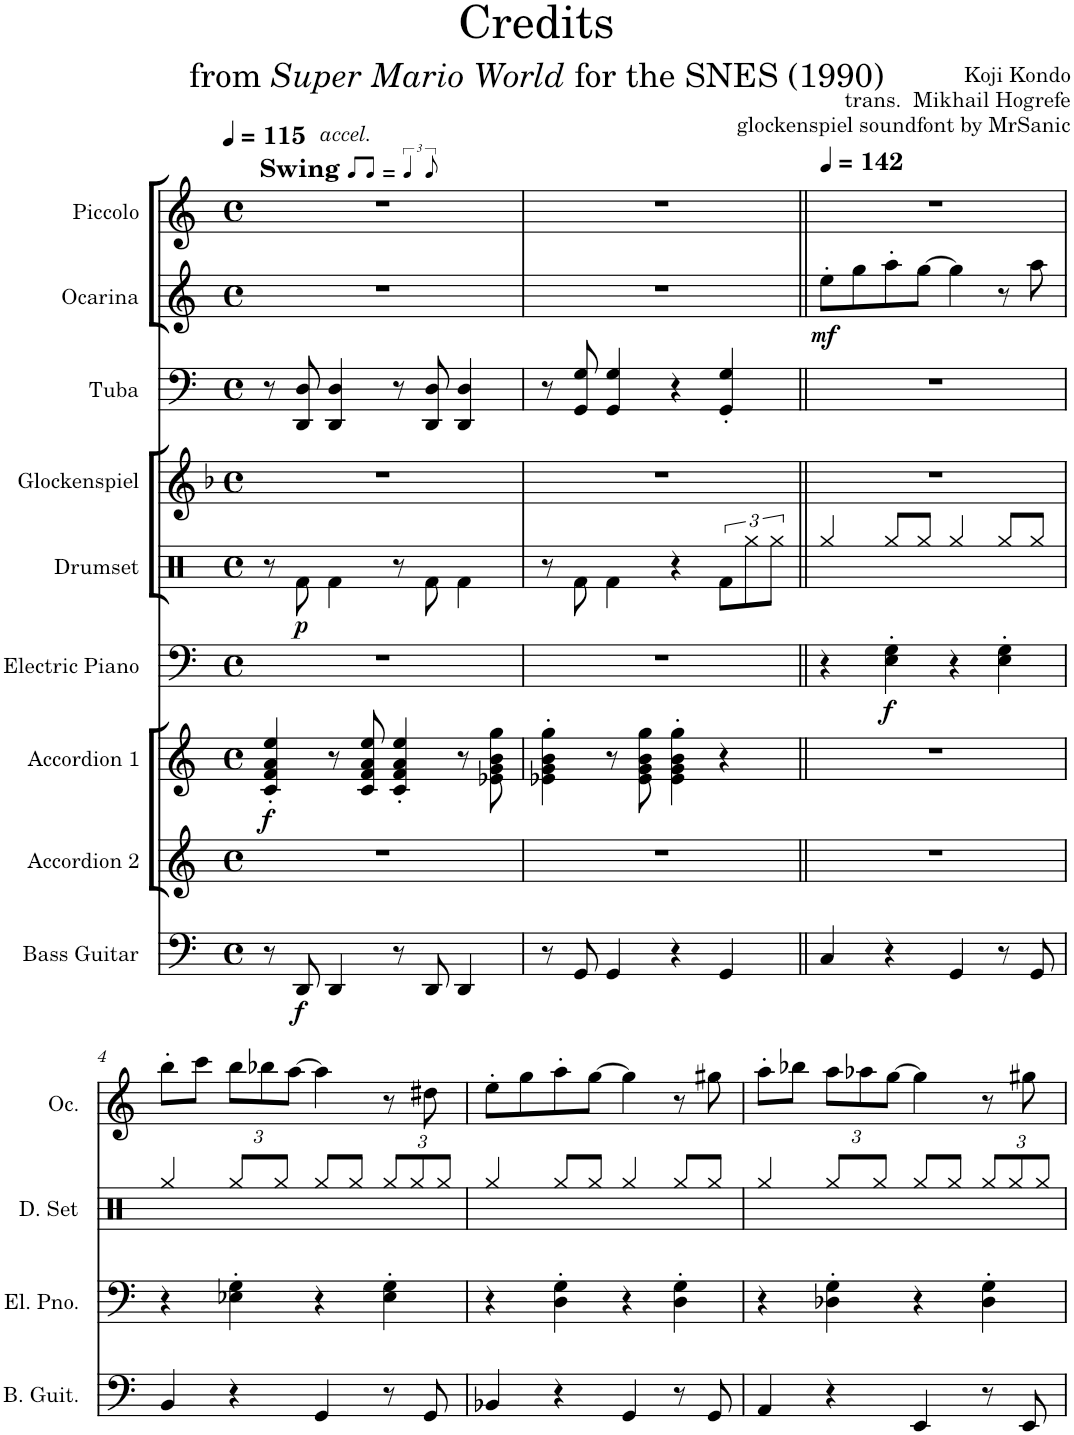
**kern	**dynam	**kern	**kern	**dynam	**kern	**dynam	**kern	**dynam	**kern	**kern	**kern	**dynam	**kern
*part9	*part9	*part8	*part7	*part7	*part6	*part6	*part5	*part5	*part4	*part3	*part2	*part2	*part1
*staff9	*staff9	*staff8	*staff7	*staff7	*staff6	*staff6	*staff5	*staff5	*staff4	*staff3	*staff2	*staff2	*staff1
*I"Bass Guitar	*	*I"Accordion 2	*I"Accordion 1	*	*I"Electric Piano	*	*I"Drumset	*	*I"Glockenspiel	*I"Tuba	*I"Ocarina	*	*I"Piccolo
*I'B. Guit.	*	*I'Acc. 2	*I'Acc. 1	*	*I'El. Pno.	*	*I'D. Set	*	*I'Glock.	*I'Tba.	*I'Oc.	*	*I'Picc.
*clefF4	*	*clefG2	*clefG2	*	*clefF4	*	*clefX	*	*clefG2	*clefF4	*clefG2	*	*clefG2
*	*	*	*	*	*	*	*	*	*	*	*	*	*Trd-7c-12
*k[]	*	*k[]	*k[]	*	*k[]	*	*k[]	*	*k[b-]	*k[]	*k[]	*	*k[]
*M4/4	*	*M4/4	*M4/4	*	*M4/4	*	*M4/4	*	*M4/4	*M4/4	*M4/4	*	*M4/4
*met(c)	*	*met(c)	*met(c)	*	*met(c)	*	*met(c)	*	*met(c)	*met(c)	*met(c)	*	*met(c)
*MM115	*	*MM115	*MM115	*	*MM115	*	*MM115	*	*MM115	*MM115	*MM115	*	*MM115
=1	=1	=1	=1	=1	=1	=1	=1	=1	=1	=1	=1	=1	=1
!	!	!	!	!	!	!	!	!	!	!	!	!	!LO:TX:a:i:t=accel.
!	!	!	!	!	!	!	!	!	!	!	!	!	!LO:TX:a:B:t=Swing
!	!	!	!	!LO:DY:b	!	!	!	!	!	!	!	!	!
8r	.	1r	4c/' 4f/' 4a/' 4ee/'	f	1r	.	8r	.	1r	8r	1r	.	1r
!	!LO:DY:b	!	!	!	!	!	!	!LO:DY:b	!	!	!	!	!
8DD/	f	.	.	.	.	.	8Rf\	p	.	8DD/ 8D/	.	.	.
4DD/	.	.	8r	.	.	.	4Rf\	.	.	4DD/ 4D/	.	.	.
.	.	.	8c/ 8f/ 8a/ 8ee/	.	.	.	.	.	.	.	.	.	.
8r	.	.	4c/' 4f/' 4a/' 4ee/'	.	.	.	8r	.	.	8r	.	.	.
8DD/	.	.	.	.	.	.	8Rf\	.	.	8DD/ 8D/	.	.	.
4DD/	.	.	8r	.	.	.	4Rf\	.	.	4DD/ 4D/	.	.	.
.	.	.	8e-X\ 8g\ 8b\ 8gg\	.	.	.	.	.	.	.	.	.	.
=2	=2	=2	=2	=2	=2	=2	=2	=2	=2	=2	=2	=2	=2
8r	.	1r	4e-X\' 4g\' 4b\' 4gg\'	.	1r	.	8r	.	1r	8r	1r	.	1r
8GG/	.	.	.	.	.	.	8Rf\	.	.	8GG/ 8G/	.	.	.
4GG/	.	.	8r	.	.	.	4Rf\	.	.	4GG/ 4G/	.	.	.
.	.	.	8e-\ 8g\ 8b\ 8gg\	.	.	.	.	.	.	.	.	.	.
4r	.	.	4e-\' 4g\' 4b\' 4gg\'	.	.	.	4r	.	.	4r	.	.	.
4GG/	.	.	4r	.	.	.	12Rf\L	.	.	4GG/' 4G/'	.	.	.
.	.	.	.	.	.	.	12Rgg\	.	.	.	.	.	.
.	.	.	.	.	.	.	12Rgg\J	.	.	.	.	.	.
=3||	=3||	=3||	=3||	=3||	=3||	=3||	=3||	=3||	=3||	=3||	=3||	=3||	=3||
*	*	*	*	*	*	*	*	*	*	*	*	*	*MM142
!	!	!	!	!	!	!	!	!	!	!	!	!LO:DY:b	!
4C/	.	1r	1r	.	4r	.	4Rgg/	.	1r	1r	8ee'\L	mf	1r
.	.	.	.	.	.	.	.	.	.	.	8gg\	.	.
!	!	!	!	!	!	!LO:DY:b	!	!	!	!	!	!	!
4r	.	.	.	.	4E\' 4G\'	f	8Rgg/L	.	.	.	8aa'\	.	.
.	.	.	.	.	.	.	8Rgg/J	.	.	.	[8gg\J	.	.
4GG/	.	.	.	.	4r	.	4Rgg/	.	.	.	4gg\]	.	.
8r	.	.	.	.	4E\' 4G\'	.	8Rgg/L	.	.	.	8r	.	.
8GG/	.	.	.	.	.	.	8Rgg/J	.	.	.	8aa\	.	.
!!LO:LB:g=z
=4	=4	=4	=4	=4	=4	=4	=4	=4	=4	=4	=4	=4	=4
4BB/	.	1r	1r	.	4r	.	4Rgg/	.	1r	1r	8bb'\L	.	1r
.	.	.	.	.	.	.	.	.	.	.	8ccc\J	.	.
*	*	*	*	*	*	*	*	*	*	*	*Xbrackettup	*	*
4r	.	.	.	.	4E-X\' 4G\'	.	8Rgg/L	.	.	.	12bb\L	.	.
.	.	.	.	.	.	.	.	.	.	.	12bb-X\	.	.
.	.	.	.	.	.	.	8Rgg/J	.	.	.	.	.	.
.	.	.	.	.	.	.	.	.	.	.	[12aa\J	.	.
4GG/	.	.	.	.	4r	.	8Rgg/L	.	.	.	4aa\]	.	.
.	.	.	.	.	.	.	8Rgg/J	.	.	.	.	.	.
*	*	*	*	*	*	*	*Xbrackettup	*	*	*	*	*	*
8r	.	.	.	.	4E-\' 4G\'	.	12Rgg/L	.	.	.	8r	.	.
.	.	.	.	.	.	.	12Rgg/	.	.	.	.	.	.
8GG/	.	.	.	.	.	.	.	.	.	.	8dd#X\	.	.
.	.	.	.	.	.	.	12Rgg/J	.	.	.	.	.	.
=5	=5	=5	=5	=5	=5	=5	=5	=5	=5	=5	=5	=5	=5
4BB-X/	.	1r	1r	.	4r	.	4Rgg/	.	1r	1r	8ee'\L	.	1r
.	.	.	.	.	.	.	.	.	.	.	8gg\	.	.
4r	.	.	.	.	4D\' 4G\'	.	8Rgg/L	.	.	.	8aa'\	.	.
.	.	.	.	.	.	.	8Rgg/J	.	.	.	[8gg\J	.	.
4GG/	.	.	.	.	4r	.	4Rgg/	.	.	.	4gg\]	.	.
8r	.	.	.	.	4D\' 4G\'	.	8Rgg/L	.	.	.	8r	.	.
8GG/	.	.	.	.	.	.	8Rgg/J	.	.	.	8gg#X\	.	.
=6	=6	=6	=6	=6	=6	=6	=6	=6	=6	=6	=6	=6	=6
4AA/	.	1r	1r	.	4r	.	4Rgg/	.	1r	1r	8aa'\L	.	1r
.	.	.	.	.	.	.	.	.	.	.	8bb-X\J	.	.
4r	.	.	.	.	4D-X\' 4G\'	.	8Rgg/L	.	.	.	12aa\L	.	.
.	.	.	.	.	.	.	.	.	.	.	12aa-X\	.	.
.	.	.	.	.	.	.	8Rgg/J	.	.	.	.	.	.
.	.	.	.	.	.	.	.	.	.	.	[12gg\J	.	.
4EE/	.	.	.	.	4r	.	8Rgg/L	.	.	.	4gg\]	.	.
.	.	.	.	.	.	.	8Rgg/J	.	.	.	.	.	.
8r	.	.	.	.	4D-\' 4G\'	.	12Rgg/L	.	.	.	8r	.	.
.	.	.	.	.	.	.	12Rgg/	.	.	.	.	.	.
8EE/	.	.	.	.	.	.	.	.	.	.	8gg#X\	.	.
.	.	.	.	.	.	.	12Rgg/J	.	.	.	.	.	.
=	=	=	=	=	=	=	=	=	=	=	=	=	=
*-	*-	*-	*-	*-	*-	*-	*-	*-	*-	*-	*-	*-	*-
